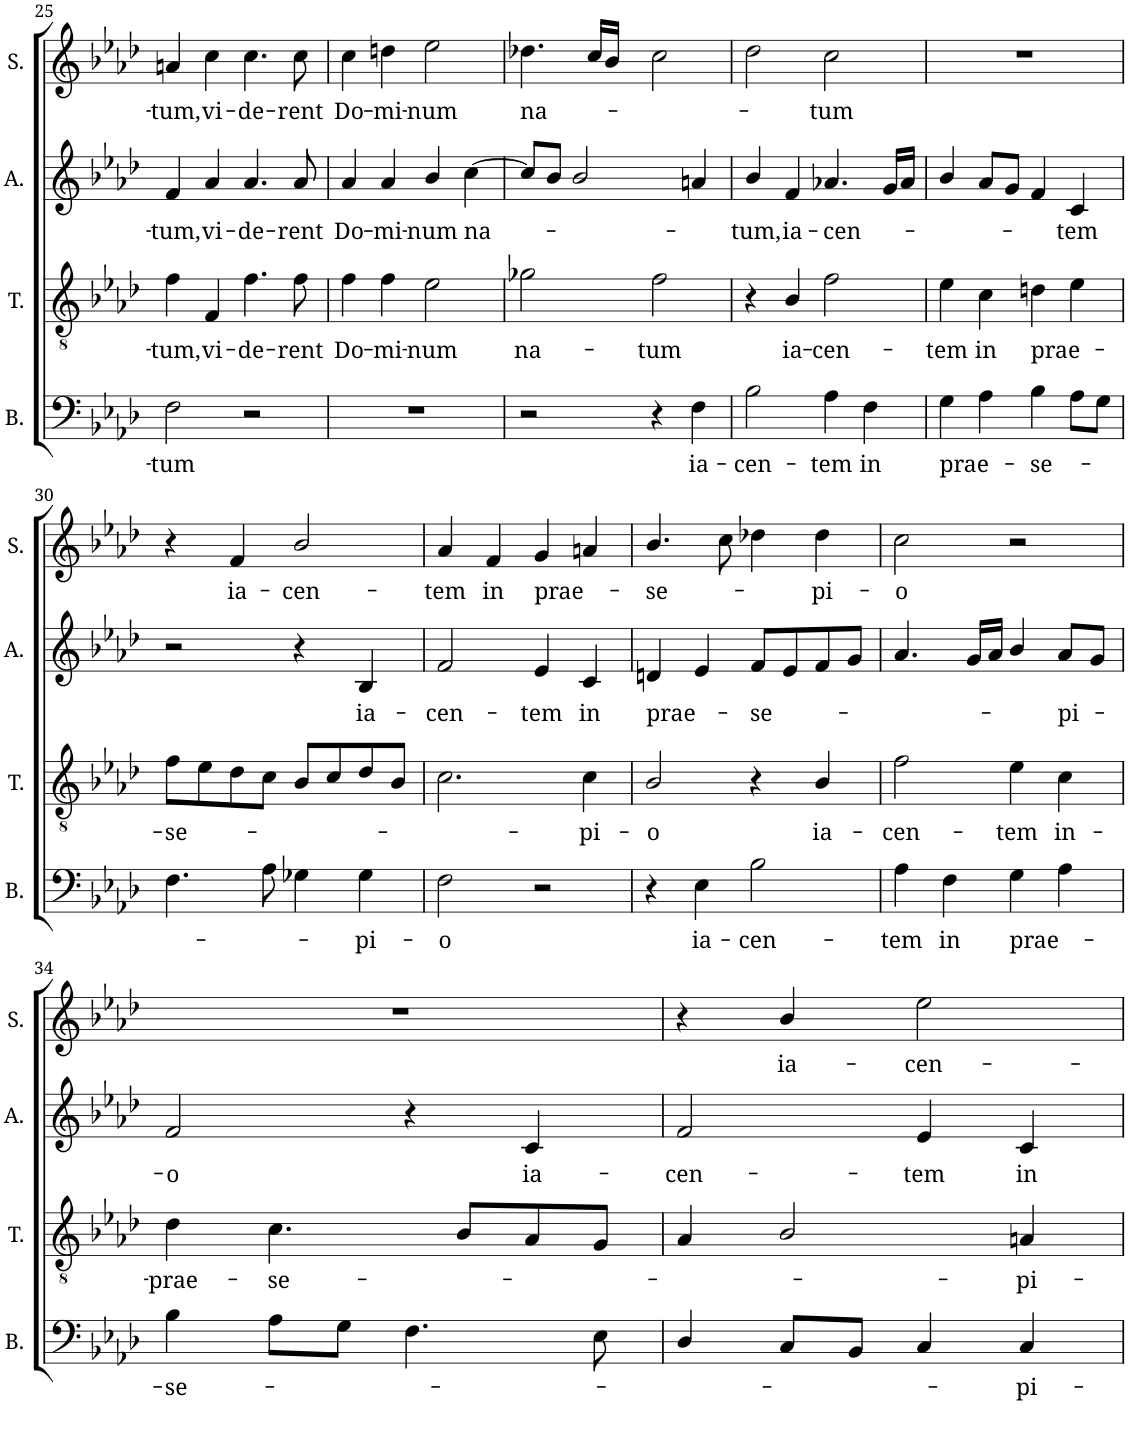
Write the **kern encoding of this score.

**kern	**text	**kern	**text	**kern	**text	**kern	**text
*part4	*part4	*part3	*part3	*part2	*part2	*part1	*part1
*staff4	*staff4	*staff3	*staff3	*staff2	*staff2	*staff1	*staff1
*I"Basse	*	*I"Ténor	*	*I"Alto	*	*I"Soprano	*
*I'B.	*	*I'T.	*	*I'A.	*	*I'S.	*
!!LO:PB:g=z
*clefF4	*	*clefGv2	*	*clefG2	*	*clefG2	*
*k[b-e-a-d-]	*	*k[b-e-a-d-]	*	*k[b-e-a-d-]	*	*k[b-e-a-d-]	*
*M4/4	*	*M4/4	*	*M4/4	*	*M4/4	*
*met(c)	*	*met(c)	*	*met(c)	*	*met(c)	*
=25	=25	=25	=25	=25	=25	=25	=25
!	!LO:LY:b	!	!LO:LY:b	!	!LO:LY:b	!	!LO:LY:b
2F\	-tum	4f\	-tum,	4f/	-tum,	4an/	-tum,
!	!	!	!LO:LY:b	!	!LO:LY:b	!	!LO:LY:b
.	.	4F/	vi-	4a-/	vi-	4cc\	vi-
!	!	!	!LO:LY:b	!	!LO:LY:b	!	!LO:LY:b
2r	.	4.f\	-de-	4.a-/	-de-	4.cc\	-de-
!	!	!	!LO:LY:b	!	!LO:LY:b	!	!LO:LY:b
.	.	8f\	-rent	8a-/	-rent	8cc\	-rent
=26	=26	=26	=26	=26	=26	=26	=26
!	!	!	!LO:LY:b	!	!LO:LY:b	!	!LO:LY:b
1r	.	4f\	Do-	4a-/	Do-	4cc\	Do-
!	!	!	!LO:LY:b	!	!LO:LY:b	!	!LO:LY:b
.	.	4f\	-mi-	4a-/	-mi-	4ddn\	-mi-
!	!	!	!LO:LY:b	!	!LO:LY:b	!	!LO:LY:b
.	.	2e-\	-num	4b-/	-num	2ee-\	-num
!	!	!	!	!	!LO:LY:b	!	!
.	.	.	.	[4cc\	na-	.	.
=27	=27	=27	=27	=27	=27	=27	=27
!	!	!	!LO:LY:b	!	!	!	!LO:LY:b
2r	.	2g-X\	na-	8cc/L]	.	4.dd-X\	na-
.	.	.	.	8b-/J	.	.	.
.	.	.	.	2b-/	.	.	.
.	.	.	.	.	.	16cc/LL	.
.	.	.	.	.	.	16b-/JJ	.
!	!	!	!LO:LY:b	!	!	!	!
4r	.	2f\	-tum	.	.	2cc\	.
!	!LO:LY:b	!	!	!	!	!	!
4F\	ia-	.	.	4an/	.	.	.
=28	=28	=28	=28	=28	=28	=28	=28
!	!LO:LY:b	!	!	!	!LO:LY:b	!	!
2B-\	-cen-	4r	.	4b-/	-tum,	2dd-\	.
!	!	!	!LO:LY:b	!	!LO:LY:b	!	!
.	.	4B-/	ia-	4f/	ia-	.	.
!	!LO:LY:b	!	!LO:LY:b	!	!LO:LY:b	!	!LO:LY:b
4A-\	-tem	2f\	-cen-	4.a-X/	-cen-	2cc\	-tum
!	!LO:LY:b	!	!	!	!	!	!
4F\	in	.	.	.	.	.	.
.	.	.	.	16g/LL	.	.	.
.	.	.	.	16a-/JJ	.	.	.
=29	=29	=29	=29	=29	=29	=29	=29
!	!LO:LY:b	!	!LO:LY:b	!	!	!	!
4G\	prae-	4e-\	-tem	4b-/	.	1r	.
!	!	!	!LO:LY:b	!	!	!	!
4A-\	.	4c\	in	8a-/L	.	.	.
.	.	.	.	8g/J	.	.	.
!	!LO:LY:b	!	!LO:LY:b	!	!	!	!
4B-\	-se-	4dn\	prae-	4f/	.	.	.
!	!	!	!	!	!LO:LY:b	!	!
8A-\L	.	4e-\	.	4c/	-tem	.	.
8G\J	.	.	.	.	.	.	.
!!LO:LB:g=z
=30	=30	=30	=30	=30	=30	=30	=30
!	!	!	!LO:LY:b	!	!	!	!
4.F\	.	8f\L	-se-	2r	.	4r	.
.	.	8e-\	.	.	.	.	.
!	!	!	!	!	!	!	!LO:LY:b
.	.	8d-\	.	.	.	4f/	ia-
8A-\	.	8c\J	.	.	.	.	.
!	!	!	!	!	!	!	!LO:LY:b
4G-X\	.	8B-/L	.	4r	.	2b-/	-cen-
.	.	8c/	.	.	.	.	.
!	!LO:LY:b	!	!	!	!LO:LY:b	!	!
4G-\	-pi-	8d-/	.	4B-/	ia-	.	.
.	.	8B-/J	.	.	.	.	.
=31	=31	=31	=31	=31	=31	=31	=31
!	!LO:LY:b	!	!	!	!LO:LY:b	!	!LO:LY:b
2F\	-o	2.c\	.	2f/	-cen-	4a-/	-tem
!	!	!	!	!	!	!	!LO:LY:b
.	.	.	.	.	.	4f/	in
!	!	!	!	!	!LO:LY:b	!	!LO:LY:b
2r	.	.	.	4e-/	-tem	4g/	prae-
!	!	!	!LO:LY:b	!	!LO:LY:b	!	!
.	.	4c\	-pi-	4c/	in	4an/	.
=32	=32	=32	=32	=32	=32	=32	=32
!	!	!	!LO:LY:b	!	!LO:LY:b	!	!LO:LY:b
4r	.	2B-/	-o	4dn/	prae-	4.b-/	-se-
!	!LO:LY:b	!	!	!	!	!	!
4E-\	ia-	.	.	4e-/	.	.	.
.	.	.	.	.	.	8cc\	.
!	!LO:LY:b	!	!	!	!LO:LY:b	!	!
2B-\	-cen-	4r	.	8f/L	-se-	4dd-X\	.
.	.	.	.	8e-/	.	.	.
!	!	!	!LO:LY:b	!	!	!	!LO:LY:b
.	.	4B-/	ia-	8f/	.	4dd-\	-pi-
.	.	.	.	8g/J	.	.	.
=33	=33	=33	=33	=33	=33	=33	=33
!	!LO:LY:b	!	!LO:LY:b	!	!	!	!LO:LY:b
4A-\	-tem	2f\	-cen-	4.a-/	.	2cc\	-o
!	!LO:LY:b	!	!	!	!	!	!
4F\	in	.	.	.	.	.	.
.	.	.	.	16g/LL	.	.	.
.	.	.	.	16a-/JJ	.	.	.
!	!LO:LY:b	!	!LO:LY:b	!	!	!	!
4G\	prae-	4e-\	-tem	4b-/	.	2r	.
!	!	!	!LO:LY:b	!	!LO:LY:b	!	!
4A-\	.	4c\	in-	8a-/L	-pi-	.	.
.	.	.	.	8g/J	.	.	.
!!LO:LB:g=z
=34	=34	=34	=34	=34	=34	=34	=34
!	!LO:LY:b	!	!LO:LY:b	!	!LO:LY:b	!	!
4B-\	-se-	4d-\	-prae-	2f/	-o	1r	.
!	!	!	!LO:LY:b	!	!	!	!
8A-\L	.	4.c\	-se-	.	.	.	.
8G\J	.	.	.	.	.	.	.
4.F\	.	.	.	4r	.	.	.
.	.	8B-/L	.	.	.	.	.
!	!	!	!	!	!LO:LY:b	!	!
.	.	8A-/	.	4c/	ia-	.	.
8E-\	.	8G/J	.	.	.	.	.
=35	=35	=35	=35	=35	=35	=35	=35
!	!	!	!	!	!LO:LY:b	!	!
4D-/	.	4A-/	.	2f/	-cen-	4r	.
!	!	!	!	!	!	!	!LO:LY:b
8C/L	.	2B-/	.	.	.	4b-/	ia-
8BB-/J	.	.	.	.	.	.	.
!	!	!	!	!	!LO:LY:b	!	!LO:LY:b
4C/	.	.	.	4e-/	-tem	2ee-\	-cen-
!	!LO:LY:b	!	!LO:LY:b	!	!LO:LY:b	!	!
4C/	-pi-	4An/	-pi-	4c/	in	.	.
=	=	=	=	=	=	=	=
*-	*-	*-	*-	*-	*-	*-	*-
